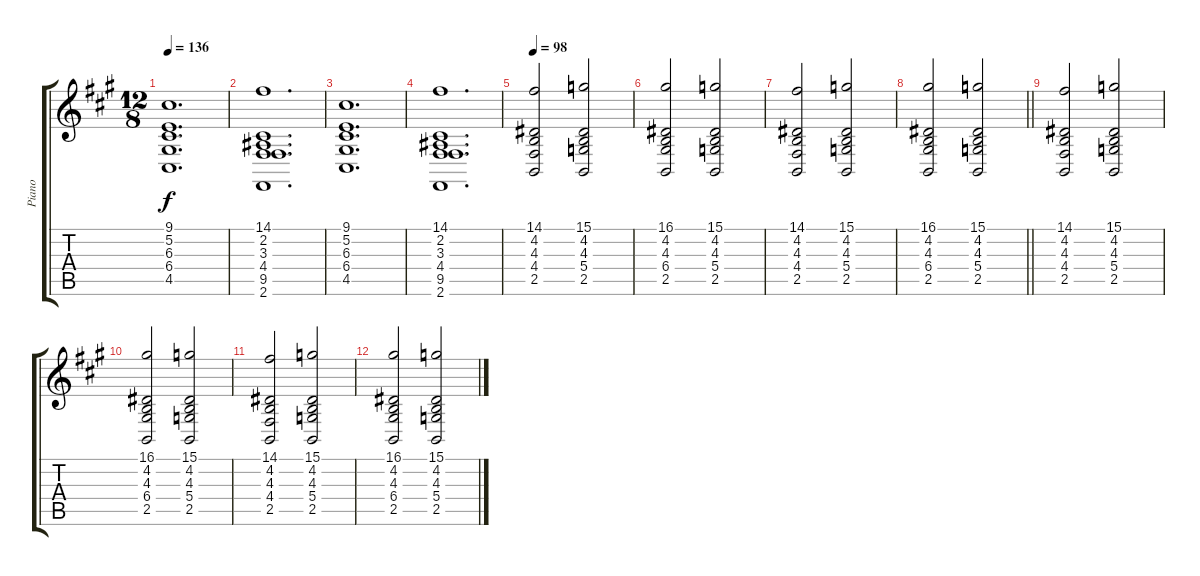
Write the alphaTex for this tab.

\track ("Piano" "Piano") {instrument stringensemble1}
\staff {score tabs}
\tuning (E4 B3 G3 D3 A2 E2) {hide}
\ts (12 8)
\tempo 136
\clef g2
\ks a
(9.1 5.2 6.3 6.4 4.5).1{d dy f} |
(14.1 2.2 3.3 4.4 9.5 2.6).1{d} |
(9.1 5.2 6.3 6.4 4.5).1{d} |
(14.1 2.2 3.3 4.4 9.5 2.6).1{d} |
\tempo 98
(14.1 4.2 4.3 4.4 2.5).2 (15.1 4.2 4.3 5.4 2.5).2 |
(16.1 4.2 4.3 6.4 2.5).2 (15.1 4.2 4.3 5.4 2.5).2 |
(14.1 4.2 4.3 4.4 2.5).2 (15.1 4.2 4.3 5.4 2.5).2 |
\barLineRight lightlight
(16.1 4.2 4.3 6.4 2.5).2 (15.1 4.2 4.3 5.4 2.5).2 |
(14.1 4.2 4.3 4.4 2.5).2 (15.1 4.2 4.3 5.4 2.5).2 |
(16.1 4.2 4.3 6.4 2.5).2 (15.1 4.2 4.3 5.4 2.5).2 |
(14.1 4.2 4.3 4.4 2.5).2 (15.1 4.2 4.3 5.4 2.5).2 |
(16.1 4.2 4.3 6.4 2.5).2 (15.1 4.2 4.3 5.4 2.5).2
